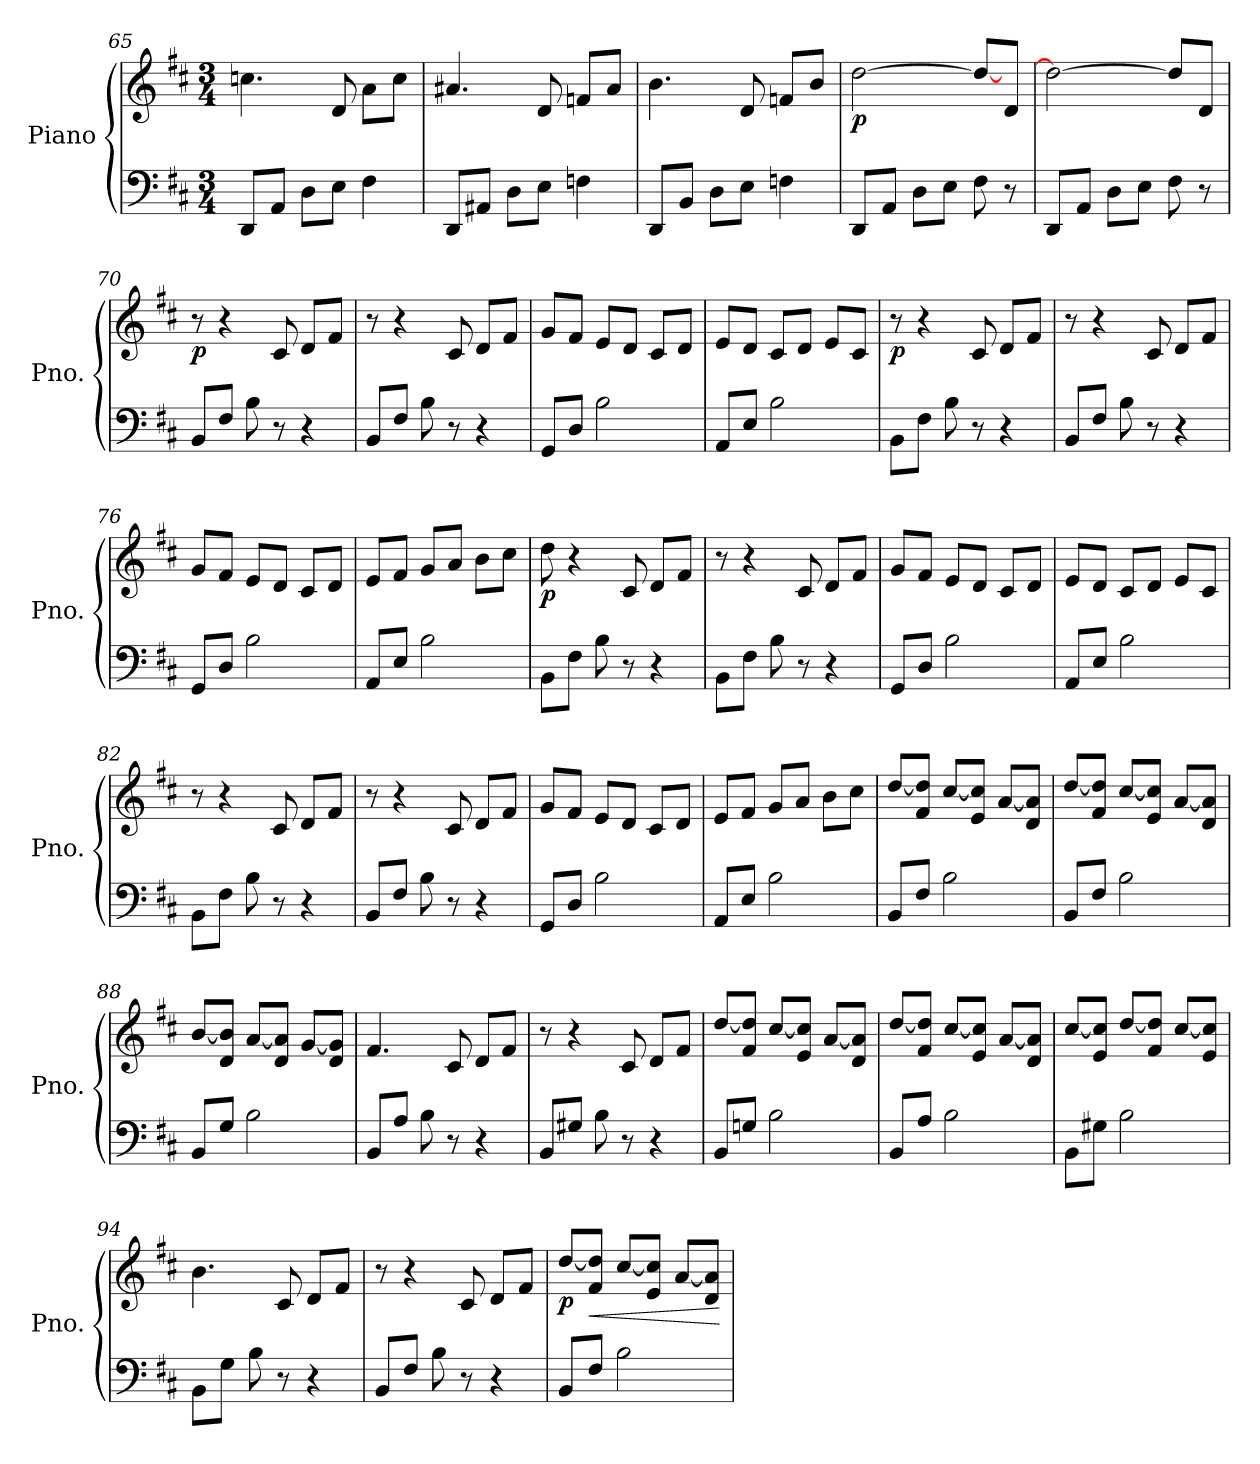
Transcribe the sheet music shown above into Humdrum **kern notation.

**kern	**kern	**dynam
*part1	*part1	*part1
*staff2	*staff1	*staff1/2
*I"Piano	*	*
*I'Pno.	*	*
*clefF4	*clefG2	*
*k[f#c#]	*k[f#c#]	*
*M3/4	*M3/4	*
=65	=65	=65
8DD/L	4.ccn\	.
8AA/J	.	.
8D\L	.	.
8E\J	8d/	.
4F#\	8a\L	.
.	8cc\J	.
!!LO:LB:g=z
=66	=66	=66
8DD/L	4.a#X/	.
8AA#X/J	.	.
8D\L	.	.
8E\J	8d/	.
4Fn\	8fn/L	.
.	8a#/J	.
=67	=67	=67
8DD/L	4.b\	.
8BB/J	.	.
8D\L	.	.
8E\J	8d/	.
4Fn\	8fn/L	.
.	8b/J	.
=68	=68	=68
!	!	!LO:DY:b
8DD/L	[2dd\	p
8AA/J	.	.
8D\L	.	.
8E\J	.	.
8F#\	8dd/L_	.
8r	8d/J	.
=69	=69	=69
8DD/L	2dd\_	.
8AA/J	.	.
8D\L	.	.
8E\J	.	.
8F#\	8dd/L]	.
8r	8d/J	.
=70	=70	=70
!	!	!LO:DY:b
8BB/L	8r	p
8F#/J	4r	.
8B\	.	.
8r	8c#/	.
4r	8d/L	.
.	8f#/J	.
!!LO:LB:g=z
=71	=71	=71
8BB/L	8r	.
8F#/J	4r	.
8B\	.	.
8r	8c#/	.
4r	8d/L	.
.	8f#/J	.
=72	=72	=72
8GG/L	8g/L	.
8D/J	8f#/J	.
2B\	8e/L	.
.	8d/J	.
.	8c#/L	.
.	8d/J	.
=73	=73	=73
8AA/L	8e/L	.
8E/J	8d/J	.
2B\	8c#/L	.
.	8d/J	.
.	8e/L	.
.	8c#/J	.
=74	=74	=74
!	!	!LO:DY:b
8BB\L	8r	p
8F#\J	4r	.
8B\	.	.
8r	8c#/	.
4r	8d/L	.
.	8f#/J	.
=75	=75	=75
8BB/L	8r	.
8F#/J	4r	.
8B\	.	.
8r	8c#/	.
4r	8d/L	.
.	8f#/J	.
=76	=76	=76
8GG/L	8g/L	.
8D/J	8f#/J	.
2B\	8e/L	.
.	8d/J	.
.	8c#/L	.
.	8d/J	.
!!LO:LB:g=z
=77	=77	=77
8AA/L	8e/L	.
8E/J	8f#/J	.
2B\	8g/L	.
.	8a/J	.
.	8b\L	.
.	8cc#\J	.
=78	=78	=78
!	!	!LO:DY:b
8BB\L	8dd\	p
8F#\J	4r	.
8B\	.	.
8r	8c#/	.
4r	8d/L	.
.	8f#/J	.
=79	=79	=79
8BB\L	8r	.
8F#\J	4r	.
8B\	.	.
8r	8c#/	.
4r	8d/L	.
.	8f#/J	.
=80	=80	=80
8GG/L	8g/L	.
8D/J	8f#/J	.
2B\	8e/L	.
.	8d/J	.
.	8c#/L	.
.	8d/J	.
=81	=81	=81
8AA/L	8e/L	.
8E/J	8d/J	.
2B\	8c#/L	.
.	8d/J	.
.	8e/L	.
.	8c#/J	.
=82	=82	=82
8BB\L	8r	.
8F#\J	4r	.
8B\	.	.
8r	8c#/	.
4r	8d/L	.
.	8f#/J	.
!!LO:LB:g=z
=83	=83	=83
8BB/L	8r	.
8F#/J	4r	.
8B\	.	.
8r	8c#/	.
4r	8d/L	.
.	8f#/J	.
=84	=84	=84
8GG/L	8g/L	.
8D/J	8f#/J	.
2B\	8e/L	.
.	8d/J	.
.	8c#/L	.
.	8d/J	.
=85	=85	=85
8AA/L	8e/L	.
8E/J	8f#/J	.
2B\	8g/L	.
.	8a/J	.
.	8b\L	.
.	8cc#\J	.
=86	=86	=86
8BB/L	[8dd/L	.
8F#/J	8f#/ 8dd/]J	.
2B\	[8cc#/L	.
.	8e/ 8cc#/]J	.
.	[8a/L	.
.	8d/ 8a/]J	.
=87	=87	=87
8BB/L	[8dd/L	.
8F#/J	8f#/ 8dd/]J	.
2B\	[8cc#/L	.
.	8e/ 8cc#/]J	.
.	[8a/L	.
.	8d/ 8a/]J	.
=88	=88	=88
8BB/L	[8b/L	.
8G/J	8d/ 8b/]J	.
2B\	[8a/L	.
.	8d/ 8a/]J	.
.	[8g/L	.
.	8d/ 8g/]J	.
!!LO:PB:g=z
=89	=89	=89
8BB/L	4.f#/	.
8A/J	.	.
8B\	.	.
8r	8c#/	.
4r	8d/L	.
.	8f#/J	.
=90	=90	=90
8BB/L	8r	.
8G#X/J	4r	.
8B\	.	.
8r	8c#/	.
4r	8d/L	.
.	8f#/J	.
=91	=91	=91
8BB/L	[8dd/L	.
8Gn/J	8f#/ 8dd/]J	.
2B\	[8cc#/L	.
.	8e/ 8cc#/]J	.
.	[8a/L	.
.	8d/ 8a/]J	.
=92	=92	=92
8BB/L	[8dd/L	.
8A/J	8f#/ 8dd/]J	.
2B\	[8cc#/L	.
.	8e/ 8cc#/]J	.
.	[8a/L	.
.	8d/ 8a/]J	.
=93	=93	=93
8BB\L	[8cc#/L	.
8G#X\J	8e/ 8cc#/]J	.
2B\	[8dd/L	.
.	8f#/ 8dd/]J	.
.	[8cc#/L	.
.	8e/ 8cc#/]J	.
!!LO:LB:g=z
=94	=94	=94
8BB\L	4.b\	.
8G\J	.	.
8B\	.	.
8r	8c#/	.
4r	8d/L	.
.	8f#/J	.
=95	=95	=95
8BB/L	8r	.
8F#/J	4r	.
8B\	.	.
8r	8c#/	.
4r	8d/L	.
.	8f#/J	.
=96	=96	=96
!	!	!LO:DY:b
8BB/L	[8dd/L	p
!	!	!LO:HP:b
8F#/J	8f#/ 8dd/]J	<
2B\	[8cc#/L	.
.	8e/ 8cc#/]J	.
.	[8a/L	.
.	8d/ 8a/]J	.
.	.	[
=	=	=
*-	*-	*-
